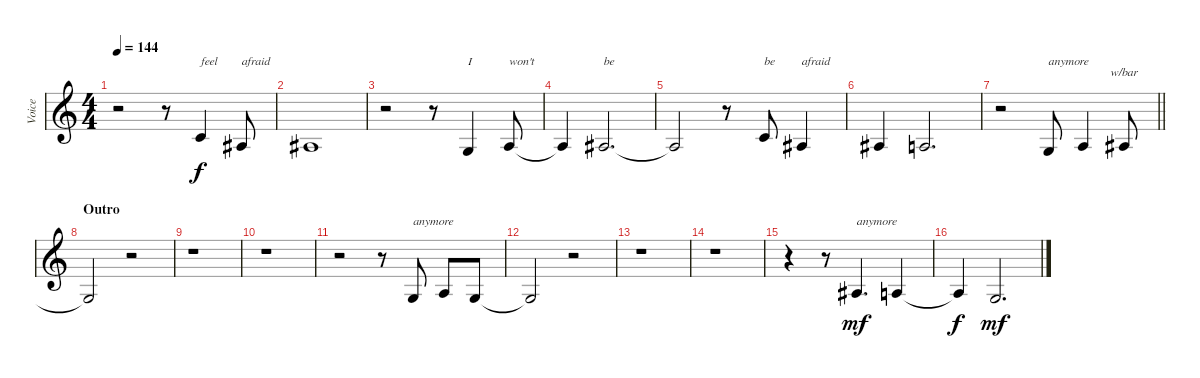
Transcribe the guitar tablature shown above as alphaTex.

\track ("Voice" "Voice") {instrument altosax}
\staff {score}
\tuning (E4 B3 G3 D3 A2 E2) {hide}
\ts (4 4)
\tempo 144
\clef g2
\ks c
r.2{dy f} r.8 5.3.4{txt "feel"} 3.3.8{txt "afraid"} |
3.3.1 |
r.2 r.8 0.3.4{txt "I"} 2.3.8{txt "won't"} |
2.3{t}.4 3.3.2{d txt "be"} |
3.3{t}.2 r.8 5.3.8{txt "be"} 3.3.4{txt "afraid"} |
3.3.4 2.3.2{d} |
\barLineRight lightlight
r.2 5.4.8{txt "anymore"} 7.4.4 5.4.8{tbe (custom default 0 6 15 6 37 0 60 0)} |
\section ("" "Outro")
5.4{t}.2 r.2 |
r.1 |
r.1 |
r.2 r.8 5.4.8{txt "anymore"} 7.4.8 5.4.8 |
5.4{t}.2 r.2 |
r.1 |
r.1 |
r.4 r.8 3.3.4{d txt "anymore" dy mf} 2.3.4 |
2.3{t}.4{dy f} 0.3.2{d dy mf}
